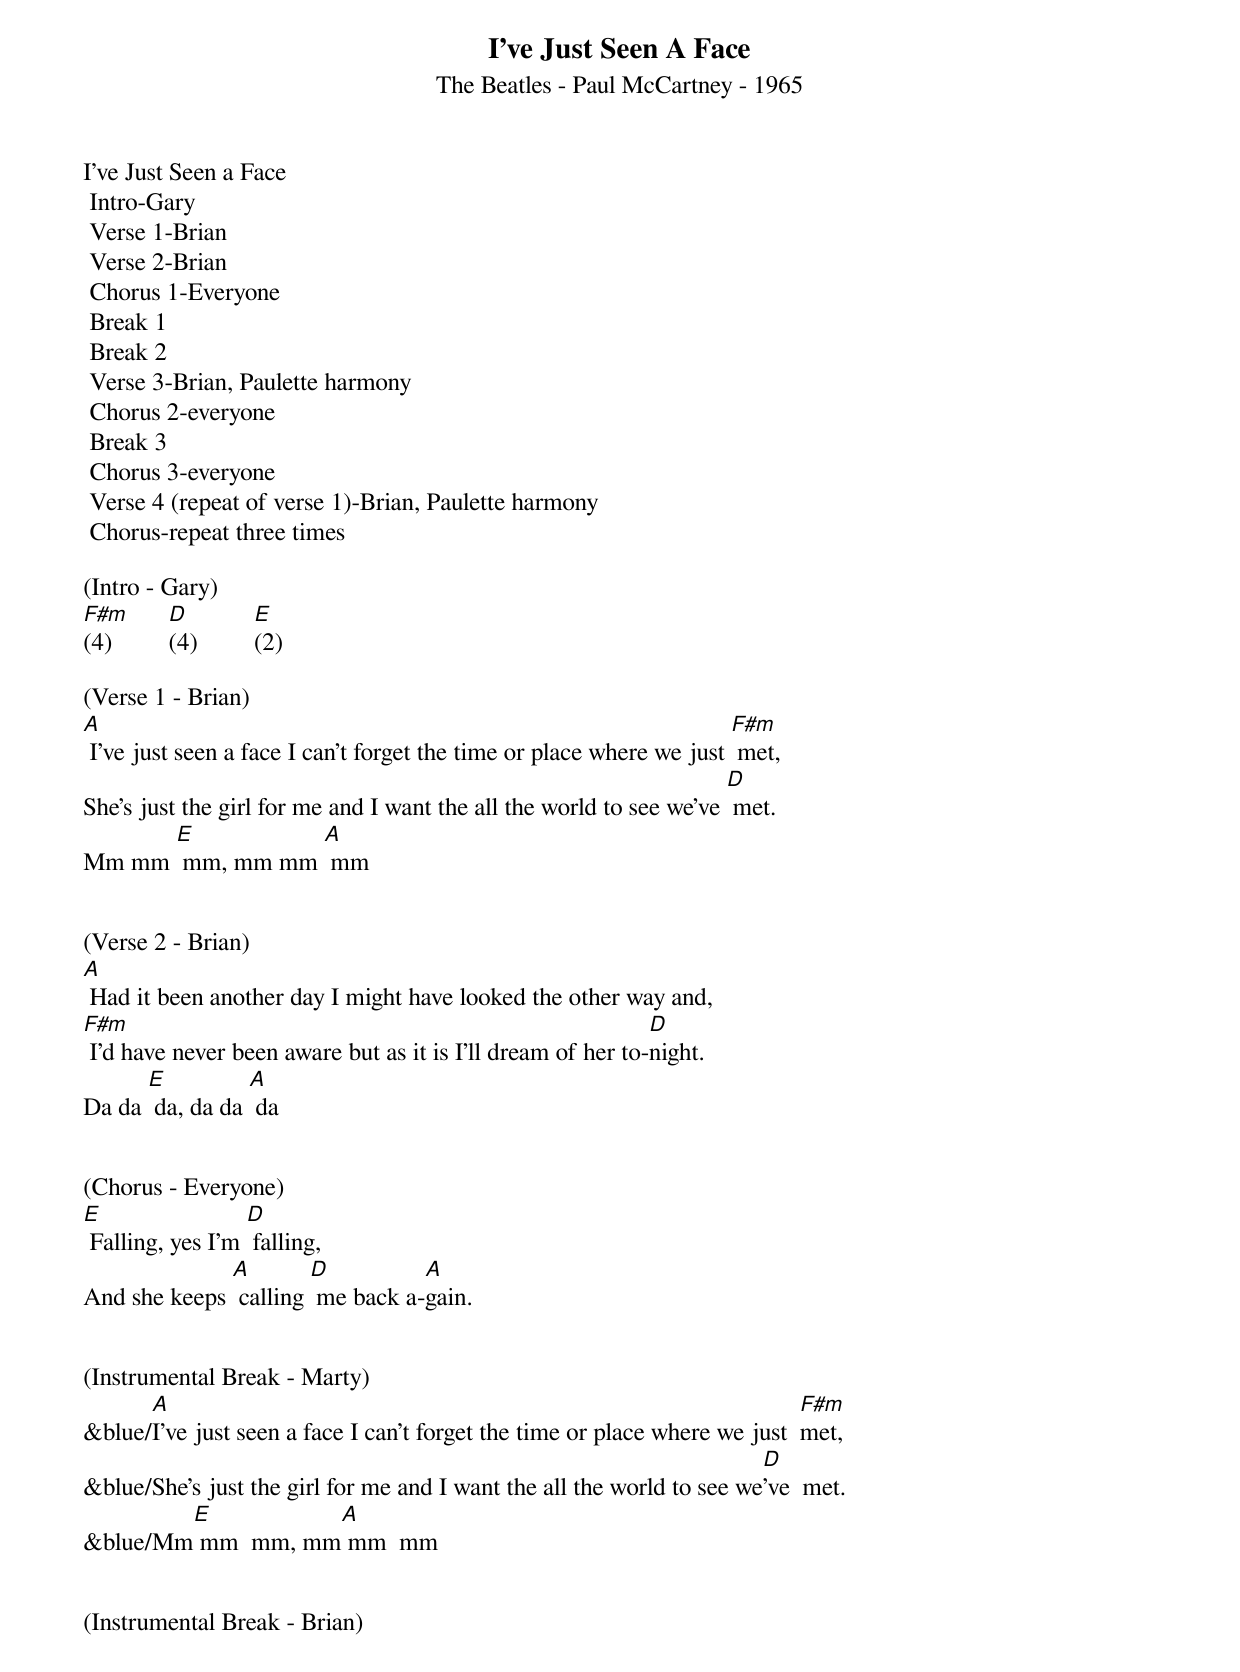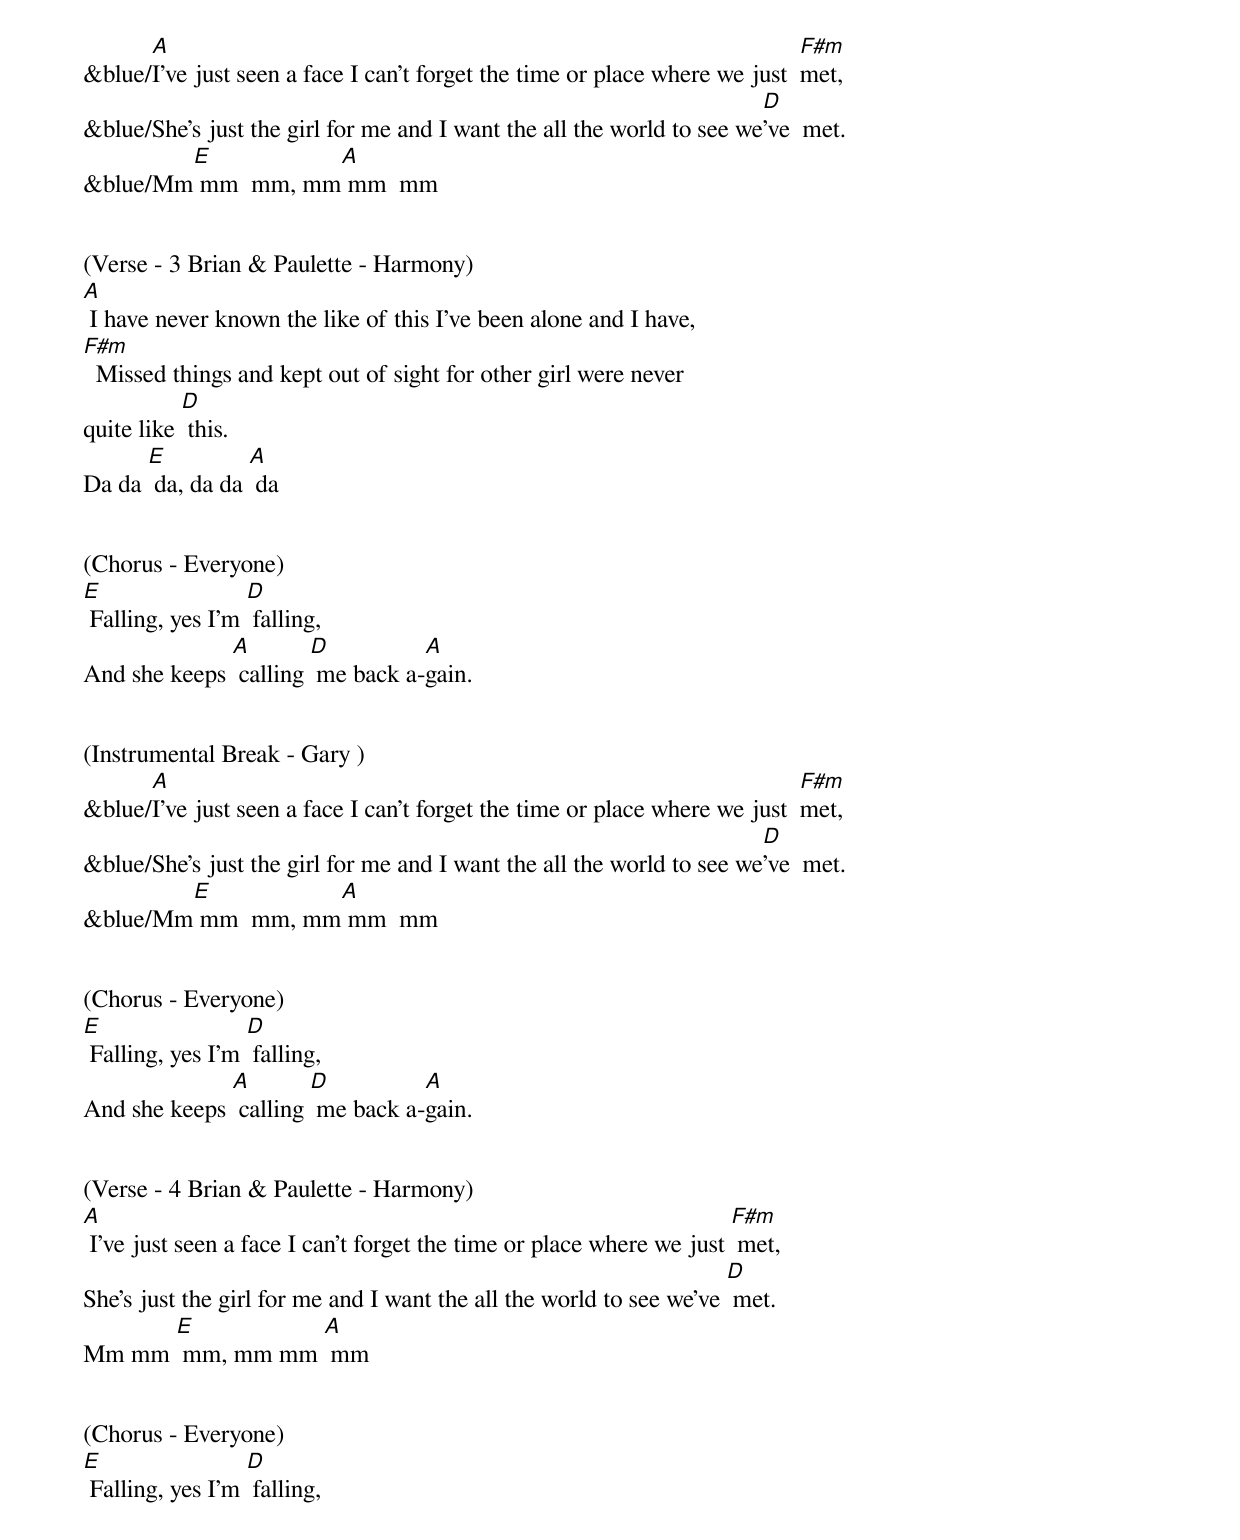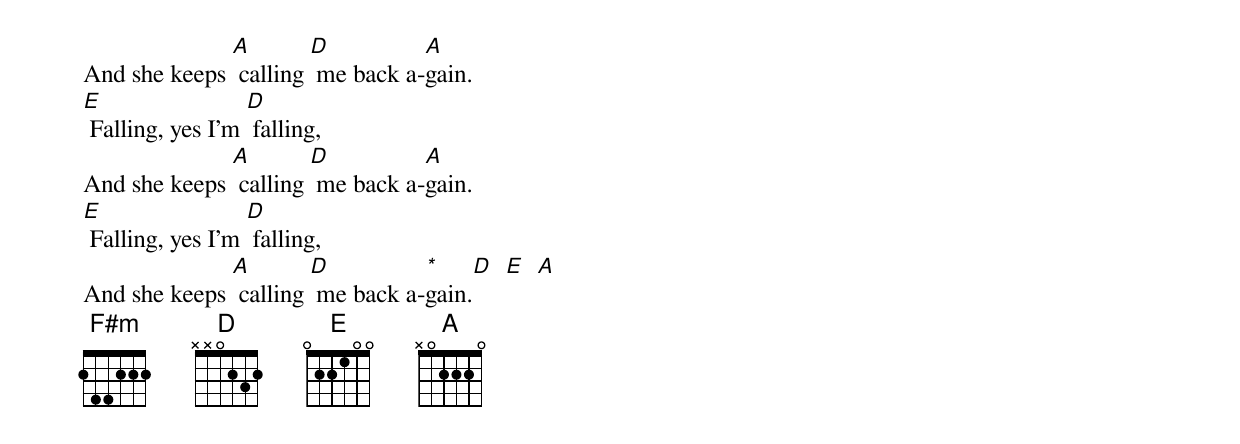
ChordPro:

{title:I've Just Seen A Face}
{subtitle:The Beatles - Paul McCartney - 1965}
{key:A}

I’ve Just Seen a Face
	Intro-Gary
	Verse 1-Brian
	Verse 2-Brian
	Chorus 1-Everyone
	Break 1
	Break 2
	Verse 3-Brian, Paulette harmony
	Chorus 2-everyone
	Break 3
	Chorus 3-everyone
	Verse 4 (repeat of verse 1)-Brian, Paulette harmony
	Chorus-repeat three times

(Intro - Gary)
[F#m](4)         [D](4)         [E](2)

(Verse 1 - Brian)
[A] I've just seen a face I can't forget the time or place where we just [F#m] met,
She's just the girl for me and I want the all the world to see we've [D] met.
Mm mm [E] mm, mm mm [A] mm


(Verse 2 - Brian)
[A] Had it been another day I might have looked the other way and,
[F#m] I'd have never been aware but as it is I'll dream of her to-[D]night.
Da da [E] da, da da [A] da


(Chorus - Everyone)
[E] Falling, yes I'm [D] falling,
And she keeps [A] calling [D] me back a-[A]gain.


(Instrumental Break - Marty)
&blue/[A]I've just seen a face I can't forget the time or place where we just  [F#m]met,
&blue/She's just the girl for me and I want the all the world to see we[D]'ve  met.
&blue/Mm[E] mm  mm, mm[A] mm  mm


(Instrumental Break - Brian)
&blue/[A]I've just seen a face I can't forget the time or place where we just  [F#m]met,
&blue/She's just the girl for me and I want the all the world to see we[D]'ve  met.
&blue/Mm[E] mm  mm, mm[A] mm  mm


(Verse - 3 Brian & Paulette - Harmony)
[A] I have never known the like of this I've been alone and I have,
[F#m]  Missed things and kept out of sight for other girl were never
quite like [D] this.
Da da [E] da, da da [A] da


(Chorus - Everyone)
[E] Falling, yes I'm [D] falling,
And she keeps [A] calling [D] me back a-[A]gain.


(Instrumental Break - Gary )
&blue/[A]I've just seen a face I can't forget the time or place where we just  [F#m]met,
&blue/She's just the girl for me and I want the all the world to see we[D]'ve  met.
&blue/Mm[E] mm  mm, mm[A] mm  mm


(Chorus - Everyone)
[E] Falling, yes I'm [D] falling,
And she keeps [A] calling [D] me back a-[A]gain.


(Verse - 4 Brian & Paulette - Harmony)
[A] I've just seen a face I can't forget the time or place where we just [F#m] met,
She's just the girl for me and I want the all the world to see we've [D] met.
Mm mm [E] mm, mm mm [A] mm


(Chorus - Everyone)
[E] Falling, yes I'm [D] falling,
And she keeps [A] calling [D] me back a-[A]gain.
[E] Falling, yes I'm [D] falling,
And she keeps [A] calling [D] me back a-[A]gain.
[E] Falling, yes I'm [D] falling,
And she keeps [A] calling [D] me back a-[*]gain.[D]  [E]  [A]
